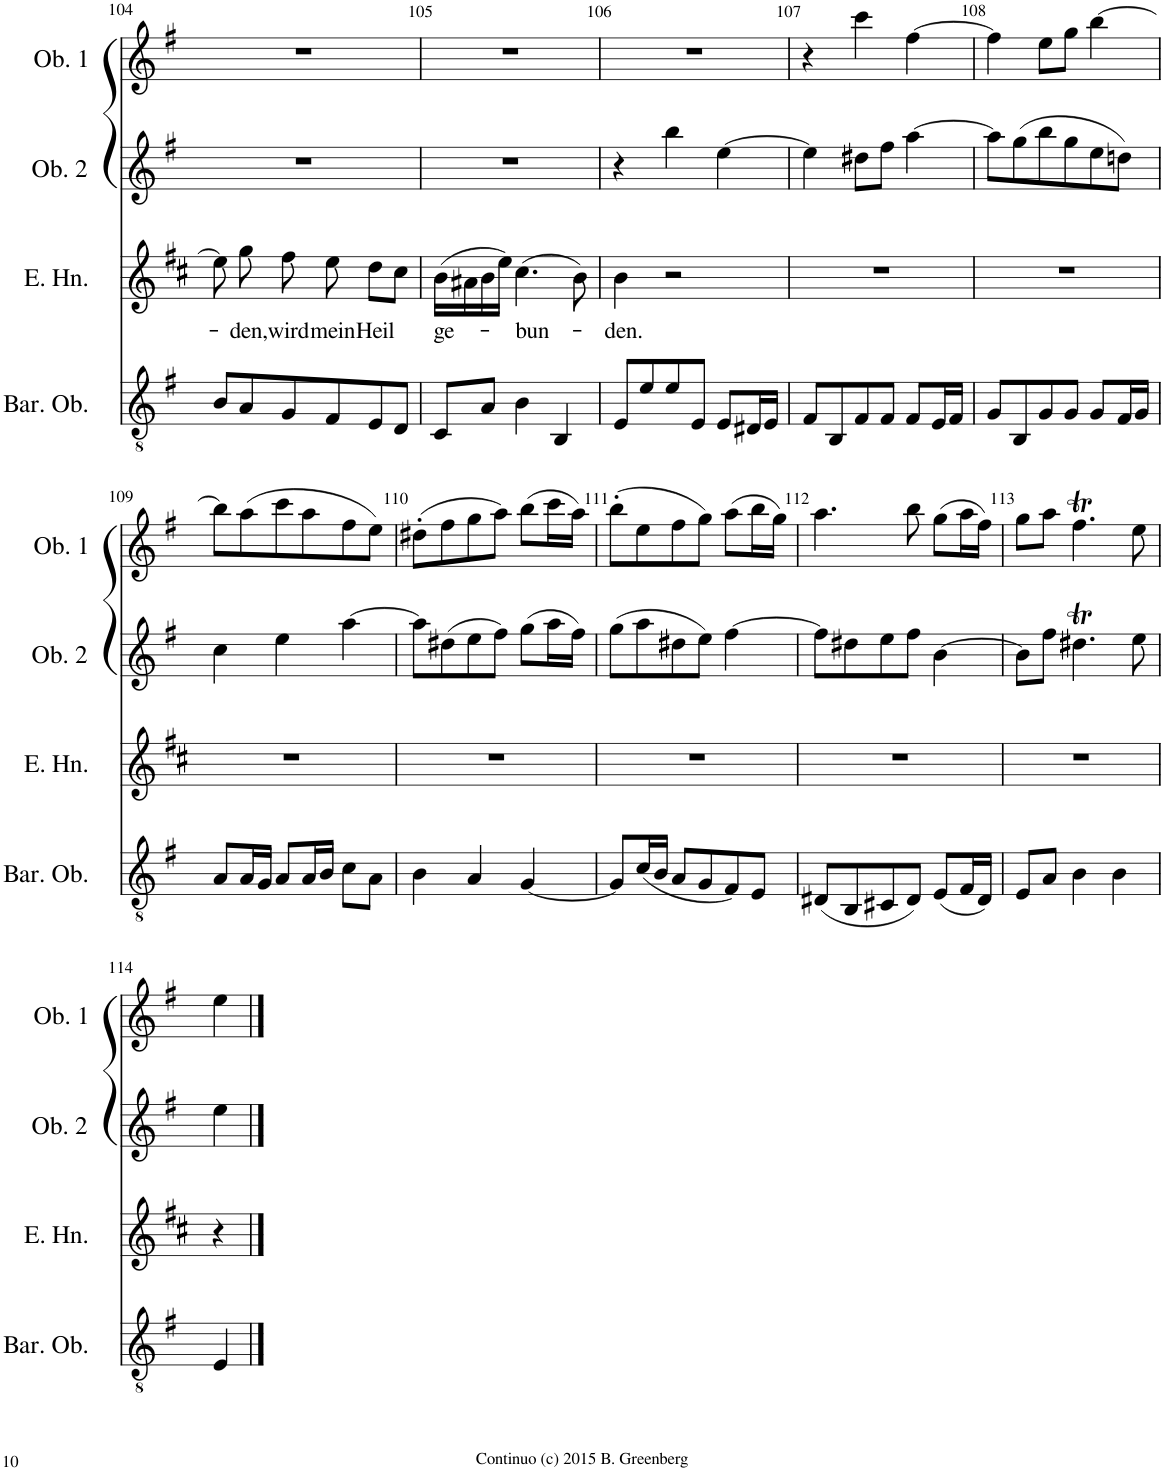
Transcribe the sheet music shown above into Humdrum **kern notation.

**kern	**kern	**text	**kern	**kern
*part4	*part3	*part3	*part2	*part1
*staff4	*staff3	*staff3	*staff2	*staff1
*I"Baritone Oboe	*I"English Horn	*	*I"Oboe 2	*I"Oboe 1
*I'Bar. Ob.	*I'E. Hn.	*	*I'Ob. 2	*I'Ob. 1
!!LO:PB:g=z
*clefGv2	*clefG2	*	*clefG2	*clefG2
*	*Trd4c7	*	*	*
*k[f#]	*k[f#c#]	*	*k[f#]	*k[f#]
*M3/4	*M3/4	*	*M3/4	*M3/4
=104	=104	=104	=104	=104
8B/L	8ee\]	.	2.r	2.r
!	!	!LO:LY:b	!	!
8A/	8gg\	-den,	.	.
!	!	!LO:LY:b	!	!
8G/	8ff#\	wird	.	.
!	!	!LO:LY:b	!	!
8F#/	8ee\	mein	.	.
!	!	!LO:LY:b	!	!
8E/	8dd\L	Heil	.	.
8D/J	8cc#\J	.	.	.
=105	=105	=105	=105	=105
!	!	!LO:LY:b	!	!
8C/L	(16b\LL	ge-	2.r	2.r
.	16a#X\	.	.	.
8A/J	16b\	.	.	.
.	16ee\JJ)	.	.	.
!	!	!LO:LY:b	!	!
4B\	(4.cc#\	-bun-	.	.
4BB/	.	.	.	.
.	8b\)	.	.	.
=106	=106	=106	=106	=106
!	!	!LO:LY:b	!	!
8E/L	4b\	-den.	4r	2.r
8e/	.	.	.	.
8e/	2r	.	4bb\	.
8E/J	.	.	.	.
8E/L	.	.	[4ee\	.
16D#X/L	.	.	.	.
16E/JJ	.	.	.	.
=107	=107	=107	=107	=107
8F#/L	2.r	.	4ee\]	4r
8BB/	.	.	.	.
8F#/	.	.	8dd#X\L	4ccc\
8F#/J	.	.	8ff#\J	.
8F#/L	.	.	[4aa\	[4ff#\
16E/L	.	.	.	.
16F#/JJ	.	.	.	.
=108	=108	=108	=108	=108
8G/L	2.r	.	8aa\L]	4ff#\]
8BB/	.	.	(8gg\	.
8G/	.	.	8bb\	8ee\L
8G/J	.	.	8gg\	8gg\J
8G/L	.	.	8ee\	[4bb\
16F#/L	.	.	8ddn\J)	.
16G/JJ	.	.	.	.
!!LO:LB:g=z
=109	=109	=109	=109	=109
8A/L	2.r	.	4cc\	8bb\L]
16A/L	.	.	.	(8aa\
16G/JJ	.	.	.	.
8A/L	.	.	4ee\	8ccc\
16A/L	.	.	.	8aa\
16B/JJ	.	.	.	.
8c\L	.	.	[4aa\	8ff#\
8A\J	.	.	.	8ee\J)
=110	=110	=110	=110	=110
4B\	2.r	.	8aa\L]	(8dd#X'\L
.	.	.	(8dd#X\	8ff#\
4A/	.	.	8ee\	8gg\
.	.	.	8ff#\J)	8aa\J)
[4G/	.	.	(8gg\L	(8bb\L
.	.	.	16aa\L	16ccc\L
.	.	.	16ff#\JJ)	16aa\JJ)
=111	=111	=111	=111	=111
8G/L]	2.r	.	(8gg\L	(8bb'\L
(16c/L	.	.	8aa\	8ee\
16B/JJ	.	.	.	.
8A/L	.	.	8dd#X\	8ff#\
8G/	.	.	8ee\J)	8gg\J)
8F#/)	.	.	[4ff#\	(8aa\L
8E/J	.	.	.	16bb\L
.	.	.	.	16gg\JJ)
=112	=112	=112	=112	=112
(8D#X/L	2.r	.	8ff#\L]	4.aa\
8BB/	.	.	8dd#X\	.
8C#X/	.	.	8ee\	.
8D#/J)	.	.	8ff#\J	8bb\
(8E/L	.	.	[4b\	(8gg\L
16F#/L	.	.	.	16aa\L
16D#/JJ)	.	.	.	16ff#\JJ)
=113	=113	=113	=113	=113
8E/L	2.r	.	8b\L]	8gg\L
8A/J	.	.	8ff#\J	8aa\J
4B\	.	.	4.dd#Xt\	4.ff#t\
4B\	.	.	.	.
.	.	.	8ee\	8ee\
!!LO:LB:g=z
=114	=114	=114	=114	=114
4E/	4r	.	4ee\	4ee\
==	==	==	==	==
*-	*-	*-	*-	*-
